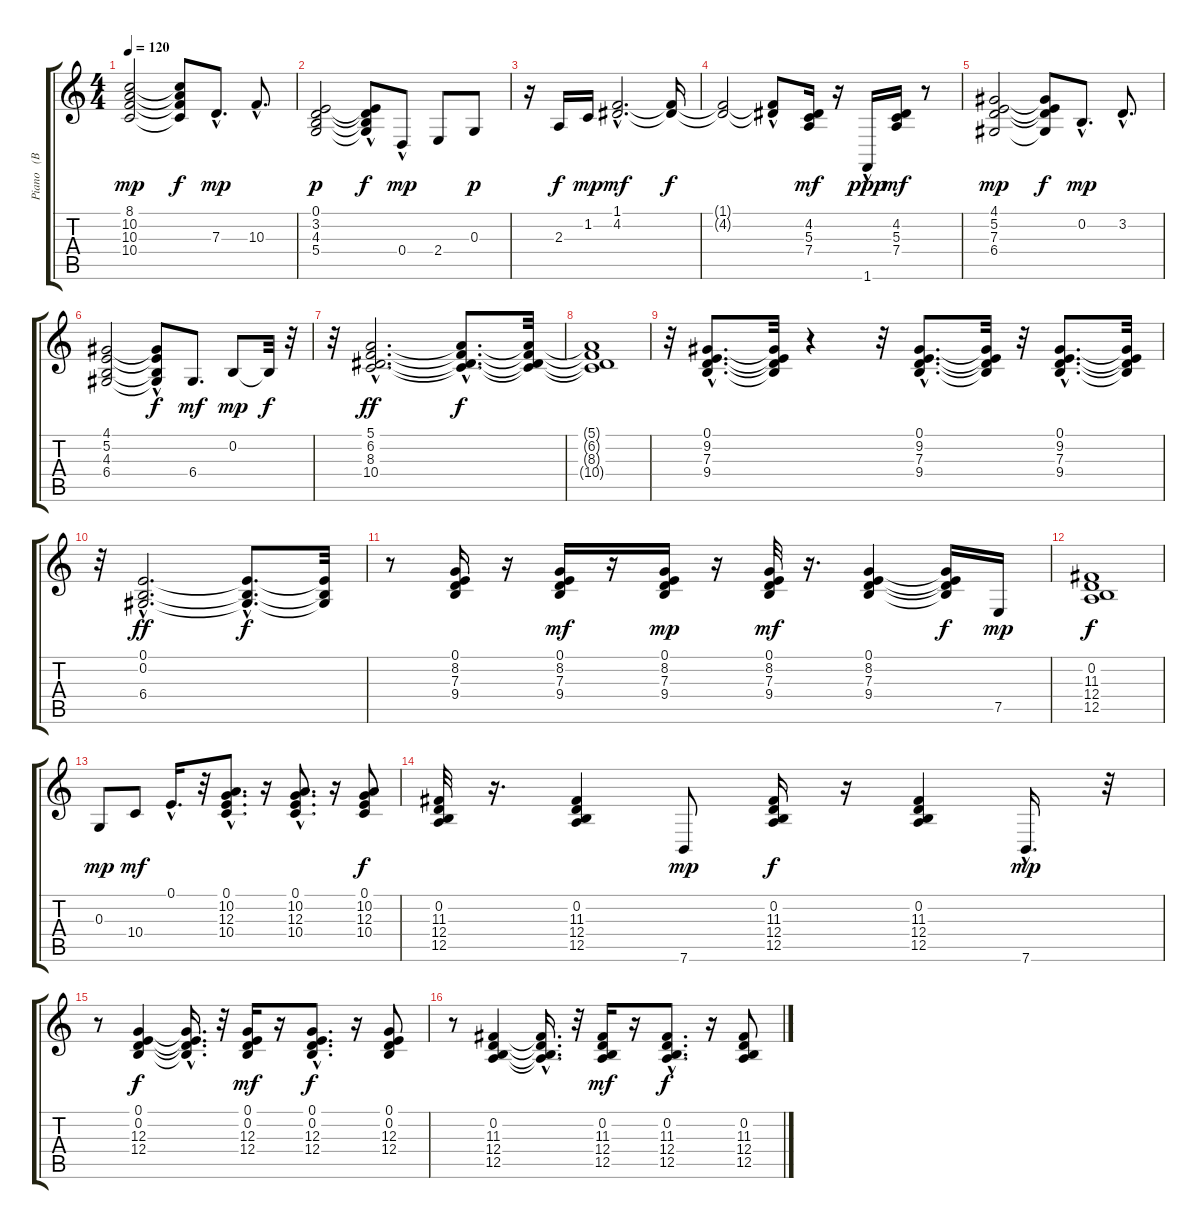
\track ("Piano   (BB)" "Piano   (B") {instrument electricpiano1}
\staff {score tabs}
\tuning (E4 B3 G3 D3 A2 E2) {hide}
\ts (4 4)
\tempo 120
\clef g2
\ks c
(8.1 10.2 10.3 10.4).2{dy mp} (8.1{t} 10.2{t} 10.3{t} 10.4{t}).8{dy f} 7.3{hac}.8{d dy mp} 10.3{hac}.8{d} |
(0.1 3.2 4.3 5.4).2{dy p} (0.1{t} 3.2{t} 4.3{t} 5.4{hac t}).8{dy f} 0.4{hac}.8{dy mp} 2.4.8 0.3.8{dy p} |
r.16 2.3.16{dy f} 1.2.16{dy mp} (1.1{hac} 4.2{hac}).2{d dy mf} (1.1{t} 4.2{t}).16{dy f} |
(1.1{t} 4.2{t}).2 (1.1{hac t} 4.2{t}).8 (4.2 5.3 7.4).16{dy mf} r.16 1.6{hac}.16{dy ppp} (4.2 5.3 7.4).16{dy mf} r.8 |
(4.1 5.2 7.3 6.4).2{dy mp} (4.1{t} 5.2{t} 7.3{t} 6.4{t}).8{dy f} 0.2{hac}.8{d dy mp} 3.2{hac}.8{d} |
(4.1 5.2 4.3 6.4).2 (4.1{hac t} 5.2{hac t} 4.3{t} 6.4{t}).8{dy f} 6.4.8{d dy mf} 0.2.8{dy mp} 0.2{t}.32{dy f} r.32 |
r.32 (5.1{hac} 6.2{hac} 8.3{hac} 10.4{hac}).2{d dy ff} (5.1{hac t} 6.2{hac t} 8.3{hac t} 10.4{hac t}).8{d dy f} (5.1{t} 6.2{t} 8.3{t} 10.4{t}).32 |
(5.1{t} 6.2{t} 8.3{t} 10.4{t}).1 |
r.32 (0.1{hac} 9.2{hac} 7.3{hac} 9.4{hac}).8{d} (0.1{t} 9.2{t} 7.3{t} 9.4{t}).32 r.4 r.32 (0.1{hac} 9.2{hac} 7.3{hac} 9.4{hac}).8{d} (0.1{t} 9.2{t} 7.3{t} 9.4{t}).32 r.32 (0.1{hac} 9.2{hac} 7.3{hac} 9.4{hac}).8{d} (0.1{t} 9.2{t} 7.3{t} 9.4{t}).32 |
r.32 (0.1{hac} 0.2{hac} 6.4{hac}).2{d dy ff} (0.1{hac t} 0.2{hac t} 6.4{hac t}).8{d dy f} (0.1{t} 0.2{t} 6.4{t}).32 |
r.8 (0.1 8.2 7.3 9.4).16{instrument electricpiano1} r.16 (0.1 8.2 7.3 9.4).16{dy mf} r.16 (0.1 8.2 7.3 9.4).16{dy mp} r.16 (0.1 8.2 7.3 9.4).32{dy mf} r.16{d} (0.1 8.2 7.3 9.4).4 (0.1{t} 8.2{t} 7.3{t} 9.4{t}).16{dy f} 7.5.16{dy mp} |
(0.2 11.3 12.4 12.5).1{dy f} |
0.3.8{dy mp} 10.4.8{dy mf} 0.1{hac}.16{d} r.32 (0.1{hac} 10.2{hac} 12.3{hac} 10.4{hac}).8{d} r.16 (0.1{hac} 10.2{hac} 12.3{hac} 10.4{hac}).8{d} r.16 (0.1 10.2 12.3 10.4).8{dy f} |
(0.2 11.3 12.4 12.5).32 r.16{d} (0.2 11.3 12.4 12.5).4 7.6.8{dy mp} (0.2 11.3 12.4 12.5).16{dy f} r.16 (0.2 11.3 12.4 12.5).4 7.6{hac}.16{d dy mp} r.32 |
r.8 (0.1 0.2 12.3 12.4).4{dy f} (0.1{hac t} 0.2{hac t} 12.3{hac t} 12.4{hac t}).16{d} r.32 (0.1 0.2 12.3 12.4).16{dy mf} r.16 (0.1{hac} 0.2{hac} 12.3{hac} 12.4{hac}).8{d dy f} r.16 (0.1 0.2 12.3 12.4).8 |
r.8 (0.2 11.3 12.4 12.5).4 (0.2{hac t} 11.3{hac t} 12.4{hac t} 12.5{hac t}).16{d} r.32 (0.2 11.3 12.4 12.5).16{dy mf} r.16 (0.2{hac} 11.3{hac} 12.4{hac} 12.5{hac}).8{d dy f} r.16 (0.2 11.3 12.4 12.5).8
